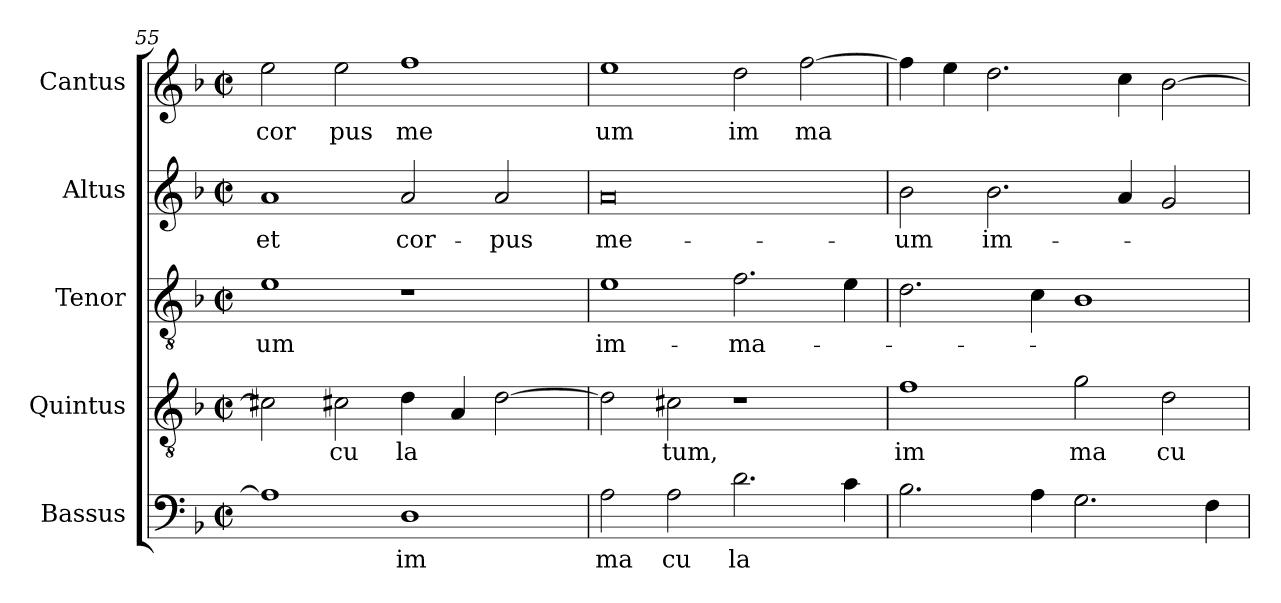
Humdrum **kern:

**kern	**text	**kern	**text	**kern	**text	**kern	**text	**kern	**text
*part5	*part5	*part4	*part4	*part3	*part3	*part2	*part2	*part1	*part1
*staff5	*staff5	*staff4	*staff4	*staff3	*staff3	*staff2	*staff2	*staff1	*staff1
*I"Bassus	*	*I"Quintus	*	*I"Tenor	*	*I"Altus	*	*I"Cantus	*
!!LO:PB:g=z
*clefF4	*	*clefGv2	*	*clefGv2	*	*clefG2	*	*clefG2	*
*k[b-]	*	*k[b-]	*	*k[b-]	*	*k[b-]	*	*k[b-]	*
*F:	*	*F:	*	*F:	*	*F:	*	*F:	*
*M2/2	*	*M2/2	*	*M2/2	*	*M2/2	*	*M2/2	*
*met(c|)	*	*met(c|)	*	*met(c|)	*	*met(c|)	*	*met(c|)	*
=55	=55	=55	=55	=55	=55	=55	=55	=55	=55
!	!	!	!	!	!LO:LY:b:cj	!	!LO:LY:b:cj	!	!LO:LY:b:cj
*	*	*^	*	*	*	*	*	*	*
1A]	.	2c#X\]	64ryy	.	1e	um	1a	et	2ee\	cor
.	.	.	1ryy	.	.	.	.	.	.	.
!	!	!	!	!LO:LY:b:cj	!	!	!	!	!	!LO:LY:b:cj
.	.	2c#X\	.	cu	.	.	.	.	2ee\	pus
!	!LO:LY:b:cj	!	!	!LO:LY:b:cj	!	!	!	!LO:LY:b:cj	!	!LO:LY:b:cj
1D	im	4d\	.	la	1r	.	2a/	cor-	1ff	me
.	.	.	2ryy	.	.	.	.	.	.	.
.	.	4A/	.	.	.	.	.	.	.	.
!	!	!	!	!	!	!	!	!LO:LY:b:cj	!	!
.	.	[>2d\	.	.	.	.	2a/	-pus	.	.
.	.	.	4ryy	.	.	.	.	.	.	.
.	.	.	8...ryy	.	.	.	.	.	.	.
=56	=56	=56	=56	=56	=56	=56	=56	=56	=56	=56
!	!LO:LY:b:cj	!	!	!	!	!LO:LY:b:cj	!	!LO:LY:b:cj	!	!LO:LY:b:cj
*	*	*v	*v	*	*	*	*	*	*	*
2A\	ma	2d\]	.	1e	im-	0a	me-	1ee	um
!	!LO:LY:b:cj	!	!LO:LY:b:cj	!	!	!	!	!	!
2A\	cu	2c#X\	tum,	.	.	.	.	.	.
!	!LO:LY:b:cj	!	!	!	!LO:LY:b	!	!	!	!LO:LY:b:cj
2.d\	la	1r	.	2.f\	-ma-	.	.	2dd\	im
!	!	!	!	!	!	!	!	!	!LO:LY:b
.	.	.	.	.	.	.	.	[>2ff\	ma
4c\	.	.	.	4e\	.	.	.	.	.
=57	=57	=57	=57	=57	=57	=57	=57	=57	=57
!	!	!	!LO:LY:b:cj	!	!	!	!LO:LY:b:cj	!	!
2.B-\	.	1f	im	2.d\	.	2b-\	-um	4ff\]	.
.	.	.	.	.	.	.	.	4ee\	.
!	!	!	!	!	!	!	!LO:LY:b	!	!
.	.	.	.	.	.	2.b-\	im-	2.dd\	.
4A\	.	.	.	4c\	.	.	.	.	.
!	!	!	!LO:LY:b:cj	!	!	!	!	!	!
2.G\	.	2g\	ma	1B-	.	.	.	.	.
.	.	.	.	.	.	4a/	.	4cc\	.
!	!	!	!LO:LY:b:cj	!	!	!	!	!	!
.	.	2d\	cu	.	.	2g/	.	[>2b-\	.
4F\	.	.	.	.	.	.	.	.	.
=	=	=	=	=	=	=	=	=	=
*-	*-	*-	*-	*-	*-	*-	*-	*-	*-
